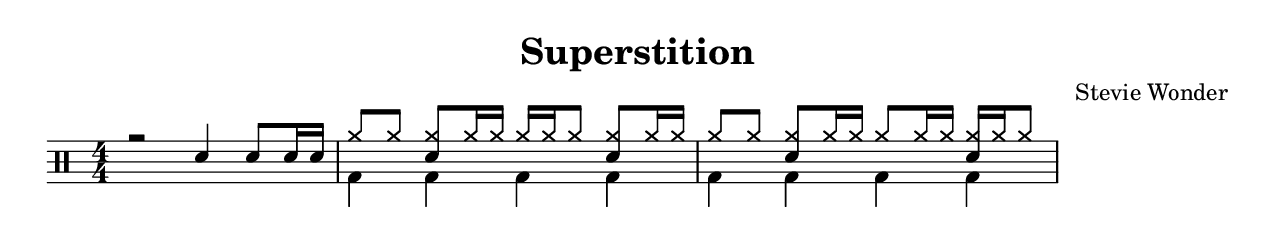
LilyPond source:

%\version "2.18.0"

\header {
  title = "Superstition"
  composer = "Stevie Wonder"
}

% ====== Drum notations customized
#(define md '(
  (ridecymbal   cross    #f  5)(ridebell     xcircle  #f  5)
  (crashcymbal  cross    #f  6)(splashcymbal harmonic #f  6)
  (pedalhihat   cross    #f -5)(hihat        cross    #f  5)
  (snare        default  #f  1)(sidestick    cross    #f  1)
  (lowmidtom    default  #f  0)(lowtom       default  #f -1)
  (hightom      default  #f  3)(bassdrum     default  #f -3)
))

% ====== Custom open and half-open ornamentation
pth = #'((moveto 1 0.4) (lineto 0 -0.4))
hop = \markup{\hspace #0.5 \draw-circle #.4 #0.1 ##f}
hhop = \markup{ \combine \hop \path #0.1 #pth }
act = \markup {\left-align \musicglyph #"scripts.sforzato"}

% ===== Stems Up voice
up = \drummode { 
  % Customizations
  \stemUp
  \slurDown
  \numericTimeSignature
  
  % Tempo and rehearsal marks
  % \mark #1
  
  % Notes
  r2 sn4 sn8[ sn16 sn] |
  hh8[ hh] <hh sn>[ hh16 hh] hh[ hh hh8] <hh sn>[ hh16 hh] |
  hh8[ hh] <hh sn>[ hh16 hh] hh8[ hh16 hh] <hh sn>[ hh16 hh8] |

  % \bar ":|."
}

% ===== Stems Down voice
down = \drummode { 
  % Customizations
  \stemDown
  
  % Notes
  s1 |
  bd4 bd bd bd |
  bd4 bd bd bd |
}

% ====== Layout customizations
\score
{
  <<
    \set Score.markFormatter = #format-mark-circle-numbers
    \override Score.RehearsalMark #'X-offset = #0.5
    \new DrumStaff
    <<
      \set DrumStaff.drumStyleTable=#(alist->hash-table md)
      \new DrumVoice {\voiceOne \up}
      \new DrumVoice {\voiceTwo \down}
    >>
  >>
  
  \layout {\context {\Score \remove "Bar_number_engraver"}}
}

% ===== Page customizations
\paper{
  #(set-paper-size "letter")
  indent=#0
  line-width=#200
  oddFooterMarkup=##f
  oddHeaderMarkup=##f
  %bookTitleMarkup = ##f
  %scoreTitleMarkup = ##f
}
